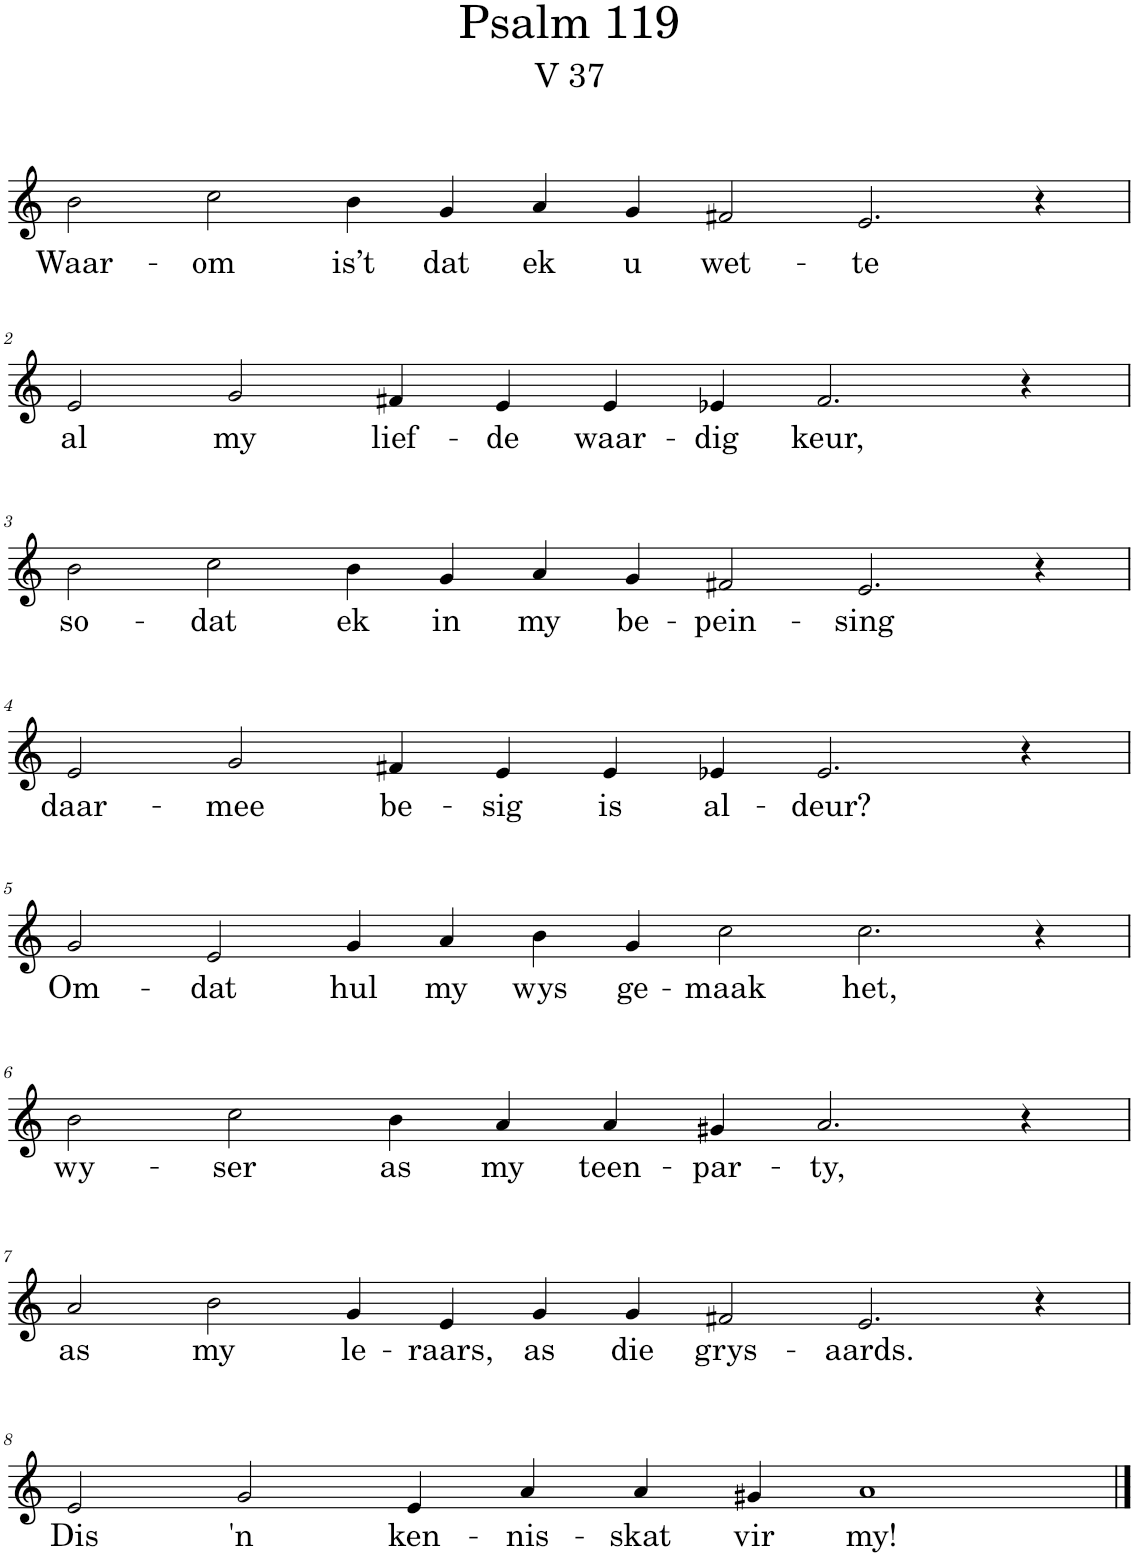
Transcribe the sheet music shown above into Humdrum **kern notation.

**kern	**text
*part1	*part1
*staff1	*staff1
*I"Pipe Organ	*
*I'Org.	*
*clefG2	*
*k[]	*
*M14/4	*
=1	=1
!	!LO:LY:b
2b\	Waar-
!	!LO:LY:b
2cc\	-om
!	!LO:LY:b
4b\	is’t
!	!LO:LY:b
4g/	dat
!	!LO:LY:b
4a/	ek
!	!LO:LY:b
4g/	u
!	!LO:LY:b
2f#X/	wet-
!	!LO:LY:b
2.e/	-te
4r	.
!!LO:LB:g=z
=2	=2
*M12/4	*
!	!LO:LY:b
2e/	al
!	!LO:LY:b
2g/	my
!	!LO:LY:b
4f#X/	lief-
!	!LO:LY:b
4e/	-de
!	!LO:LY:b
4e/	waar-
!	!LO:LY:b
4e-X/	-dig
!	!LO:LY:b
2.f#/	keur,
4r	.
!!LO:LB:g=z
=3	=3
*M14/4	*
!	!LO:LY:b
2b\	so-
!	!LO:LY:b
2cc\	-dat
!	!LO:LY:b
4b\	ek
!	!LO:LY:b
4g/	in
!	!LO:LY:b
4a/	my
!	!LO:LY:b
4g/	be-
!	!LO:LY:b
2f#X/	-pein-
!	!LO:LY:b
2.e/	-sing
4r	.
!!LO:LB:g=z
=4	=4
*M12/4	*
!	!LO:LY:b
2e/	daar-
!	!LO:LY:b
2g/	-mee
!	!LO:LY:b
4f#X/	be-
!	!LO:LY:b
4e/	-sig
!	!LO:LY:b
4e/	is
!	!LO:LY:b
4e-X/	al-
!	!LO:LY:b
2.e-/	-deur?
4r	.
!!LO:LB:g=z
=5	=5
*M14/4	*
!	!LO:LY:b
2g/	Om-
!	!LO:LY:b
2e/	-dat
!	!LO:LY:b
4g/	hul
!	!LO:LY:b
4a/	my
!	!LO:LY:b
4b\	wys
!	!LO:LY:b
4g/	ge-
!	!LO:LY:b
2cc\	-maak
!	!LO:LY:b
2.cc\	het,
4r	.
!!LO:LB:g=z
=6	=6
*M12/4	*
!	!LO:LY:b
2b\	wy-
!	!LO:LY:b
2cc\	-ser
!	!LO:LY:b
4b\	as
!	!LO:LY:b
4a/	my
!	!LO:LY:b
4a/	teen-
!	!LO:LY:b
4g#X/	-par-
!	!LO:LY:b
2.a/	-ty,
4r	.
!!LO:LB:g=z
=7	=7
*M14/4	*
!	!LO:LY:b
2a/	as
!	!LO:LY:b
2b\	my
!	!LO:LY:b
4g/	le-
!	!LO:LY:b
4e/	-raars,
!	!LO:LY:b
4g/	as
!	!LO:LY:b
4g/	die
!	!LO:LY:b
2f#X/	grys-
!	!LO:LY:b
2.e/	-aards.
4r	.
!!LO:LB:g=z
=8	=8
!	!LO:LY:b
2e/	Dis
!	!LO:LY:b
2g/	'n
!	!LO:LY:b
4e/	ken-
!	!LO:LY:b
4a/	-nis-
!	!LO:LY:b
4a/	-skat
!	!LO:LY:b
4g#X/	vir
!	!LO:LY:b
1a	my!
==	==
*-	*-
